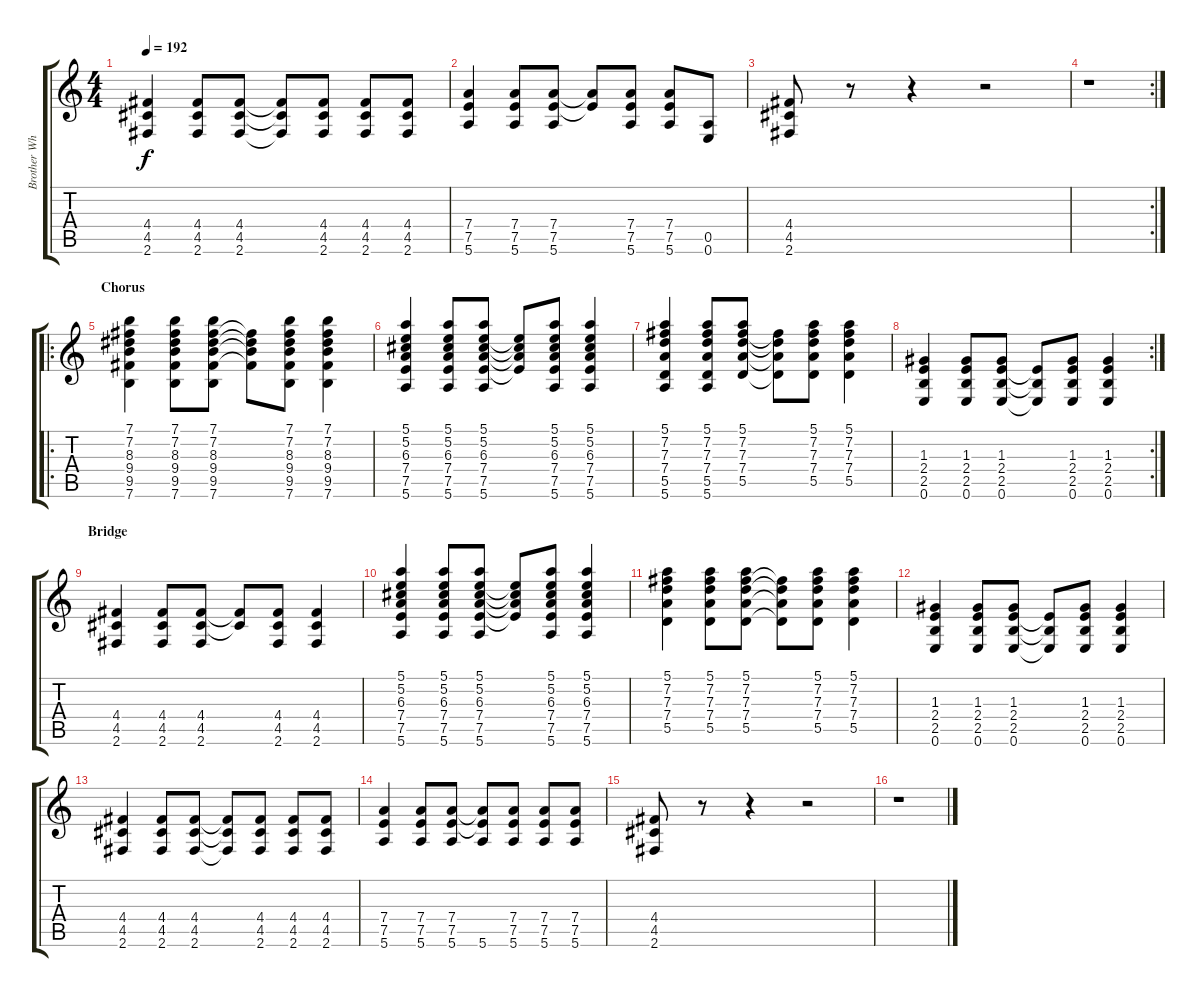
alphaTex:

\track ("Brother White" "Brother Wh") {instrument overdrivenguitar}
\staff {score tabs}
\tuning (E4 B3 G3 D3 A2 E2) {hide}
\ts (4 4)
\tempo 192
\clef g2
\ks c
(4.4 4.5 2.6).4{dy f} (4.4 4.5 2.6).8 (4.4 4.5 2.6).8 (4.4{t} 4.5{t} 2.6{t}).8 (4.4 4.5 2.6).8 (4.4 4.5 2.6).8 (4.4 4.5 2.6).8 |
(7.4 7.5 5.6).4 (7.4 7.5 5.6).8 (7.4 7.5 5.6).8 (7.4{t} 7.5{t}).8 (7.4 7.5 5.6).8 (7.4 7.5 5.6).8 (0.5 0.6).8 |
(4.4 4.5 2.6).8 r.8 r.4 r.2 |
\rc 2
r.1 |
\ro
\section ("" "Chorus")
(7.1 7.2 8.3 9.4 9.5 7.6).4 (7.1 7.2 8.3 9.4 9.5 7.6).8 (7.1 7.2 8.3 9.4 9.5 7.6).8 (7.2{t} 8.3{t} 9.4{t} 9.5{t}).8 (7.1 7.2 8.3 9.4 9.5 7.6).8 (7.1 7.2 8.3 9.4 9.5 7.6).4 |
(5.1 5.2 6.3 7.4 7.5 5.6).4 (5.1 5.2 6.3 7.4 7.5 5.6).8 (5.1 5.2 6.3 7.4 7.5 5.6).8 (5.2{t} 6.3{t} 7.4{t} 7.5{t}).8 (5.1 5.2 6.3 7.4 7.5 5.6).8 (5.1 5.2 6.3 7.4 7.5 5.6).4 |
(5.1 7.2 7.3 7.4 5.5 5.6).4 (5.1 7.2 7.3 7.4 5.5 5.6).8 (5.1 7.2 7.3 7.4 5.5).8 (7.2{t} 7.3{t} 7.4{t} 5.5{t}).8 (5.1 7.2 7.3 7.4 5.5).8 (5.1 7.2 7.3 7.4 5.5).4 |
\rc 2
(1.3 2.4 2.5 0.6).4 (1.3 2.4 2.5 0.6).8 (1.3 2.4 2.5 0.6).8 (2.4{t} 2.5{t} 0.6{t}).8 (1.3 2.4 2.5 0.6).8 (1.3 2.4 2.5 0.6).4 |
\section ("" "Bridge")
(4.4 4.5 2.6).4 (4.4 4.5 2.6).8 (4.4 4.5 2.6).8 (4.4{t} 4.5{t}).8 (4.4 4.5 2.6).8 (4.4 4.5 2.6).4 |
(5.1 5.2 6.3 7.4 7.5 5.6).4 (5.1 5.2 6.3 7.4 7.5 5.6).8 (5.1 5.2 6.3 7.4 7.5 5.6).8 (5.2{t} 6.3{t} 7.4{t} 7.5{t}).8 (5.1 5.2 6.3 7.4 7.5 5.6).8 (5.1 5.2 6.3 7.4 7.5 5.6).4 |
(5.1 7.2 7.3 7.4 5.5).4 (5.1 7.2 7.3 7.4 5.5).8 (5.1 7.2 7.3 7.4 5.5).8 (7.2{t} 7.3{t} 7.4{t} 5.5{t}).8 (5.1 7.2 7.3 7.4 5.5).8 (5.1 7.2 7.3 7.4 5.5).4 |
(1.3 2.4 2.5 0.6).4 (1.3 2.4 2.5 0.6).8 (1.3 2.4 2.5 0.6).8 (2.4{t} 2.5{t} 0.6{t}).8 (1.3 2.4 2.5 0.6).8 (1.3 2.4 2.5 0.6).4 |
(4.4 4.5 2.6).4 (4.4 4.5 2.6).8 (4.4 4.5 2.6).8 (4.4{t} 4.5{t} 2.6{t}).8 (4.4 4.5 2.6).8 (4.4 4.5 2.6).8 (4.4 4.5 2.6).8 |
(7.4 7.5 5.6).4 (7.4 7.5 5.6).8 (7.4 7.5 5.6).8 (7.4{t} 7.5{t} 5.6).8 (7.4 7.5 5.6).8 (7.4 7.5 5.6).8 (7.4 7.5 5.6).8 |
(4.4 4.5 2.6).8 r.8 r.4 r.2 |
r.1
